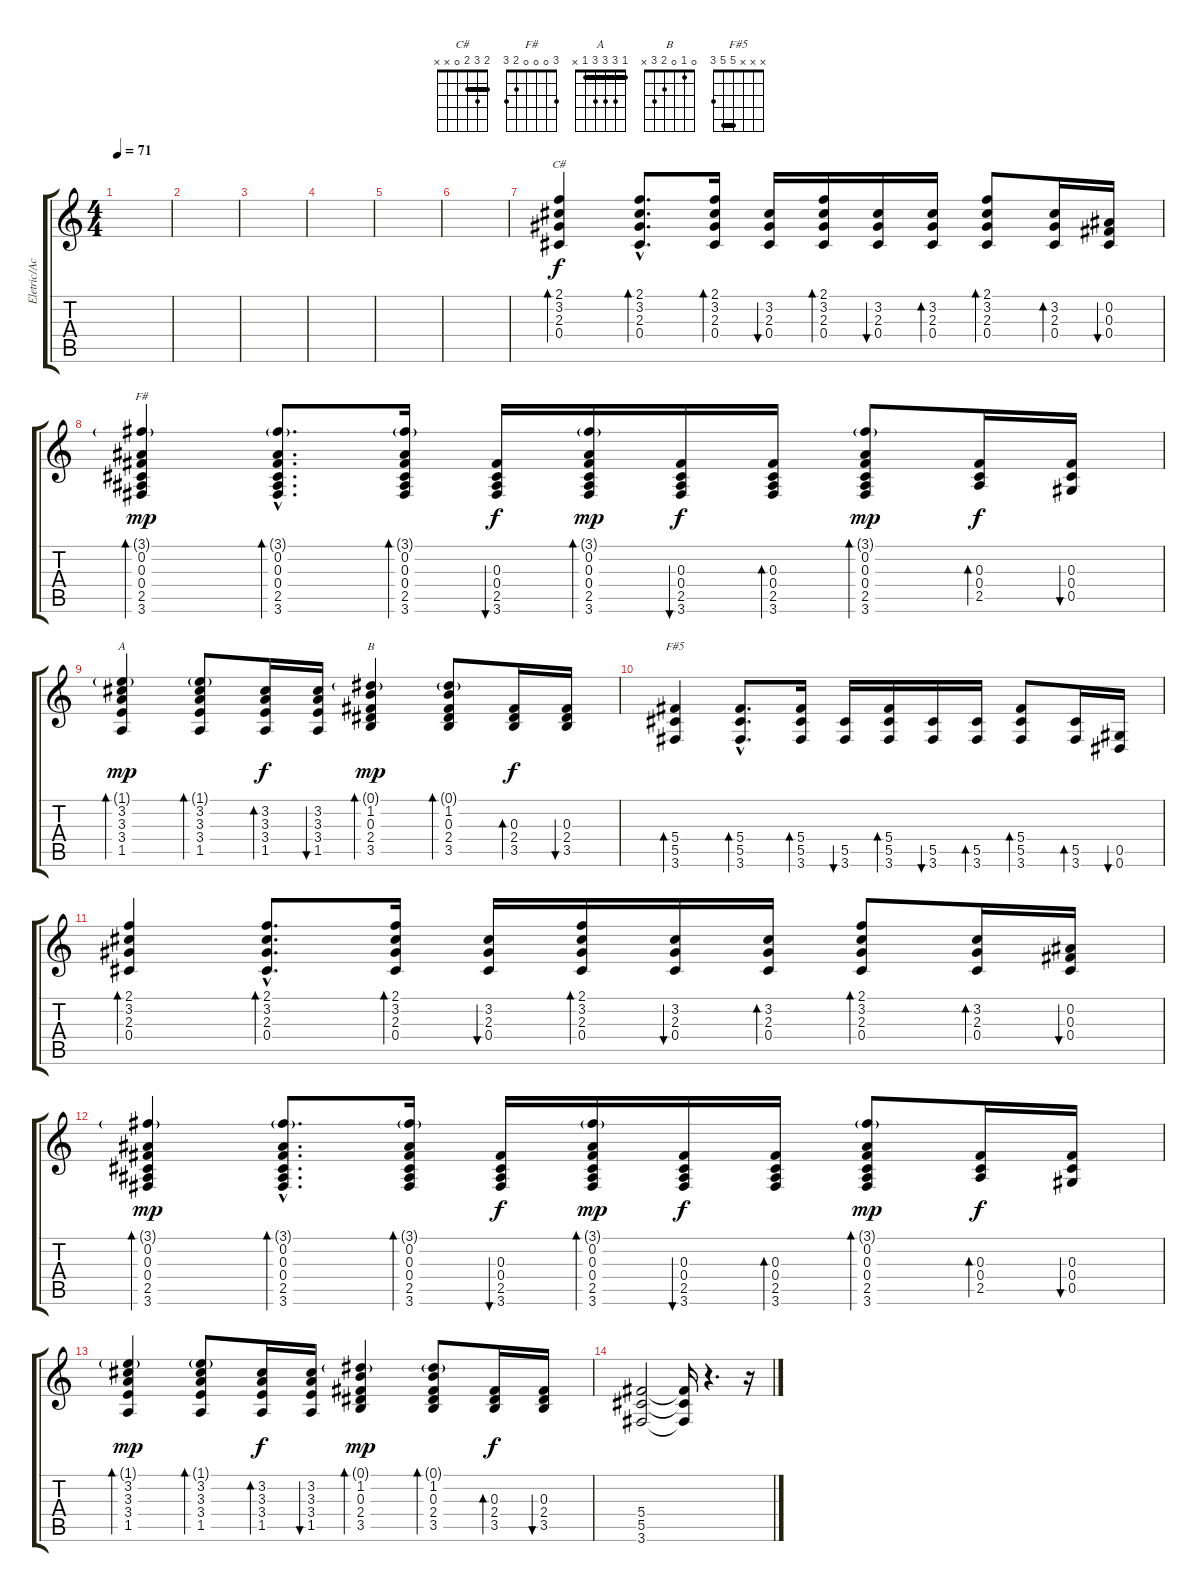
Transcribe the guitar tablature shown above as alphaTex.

\track ("Eletric/Acoustic Guitar (Clean)" "Eletric/Ac") {instrument electricguitarclean}
\staff {score tabs}
\tuning (Eb4 Bb3 Gb3 Db3 Ab2 Eb2) {hide}
\chord ("C#" 2 3 2 0 x x) {barre 2}
\chord ("F#" 3 0 0 0 2 3)
\chord ("A" 1 3 3 3 1 x) {barre 1}
\chord ("B" 0 1 0 2 3 x)
\chord ("F#5" x x x 5 5 3) {barre 5}
\ts (4 4)
\tempo 71
\clef g2
\ks c
|
|
|
|
|
|
(2.1 3.2 2.3 0.4).4{bd 30 ch "C#" volume 8 instrument acousticguitarsteel} (2.1{hac} 3.2{hac} 2.3{hac} 0.4{hac}).8{d bd 30} (2.1 3.2 2.3 0.4).16{bd 30} (3.2 2.3 0.4).16{bu 30} (2.1 3.2 2.3 0.4).16{bd 30} (3.2 2.3 0.4).16{bu 30} (3.2 2.3 0.4).16{bd 30} (2.1 3.2 2.3 0.4).8{bd 30} (3.2 2.3 0.4).16{bd 30} (0.2 0.3 0.4).16{bu 30} |
(3.1{g} 0.2 0.3 0.4 2.5 3.6).4{bd 30 ch "F#" dy mp} (3.1{g hac} 0.2{hac} 0.3{hac} 0.4{hac} 2.5{hac} 3.6{hac}).8{d bd 30} (3.1{g} 0.2 0.3 0.4 2.5 3.6).16{bd 30} (0.3 0.4 2.5 3.6).16{bu 30 dy f} (3.1{g} 0.2 0.3 0.4 2.5 3.6).16{bd 30 dy mp} (0.3 0.4 2.5 3.6).16{bu 30 dy f} (0.3 0.4 2.5 3.6).16{bd 30} (3.1{g} 0.2 0.3 0.4 2.5 3.6).8{bd 30 dy mp} (0.3 0.4 2.5).16{bd 30 dy f} (0.3 0.4 0.5).16{bu 30} |
(1.1{g} 3.2 3.3 3.4 1.5).4{bd 30 ch "A" dy mp} (1.1{g} 3.2 3.3 3.4 1.5).8{bd 30} (3.2 3.3 3.4 1.5).16{bd 30 dy f} (3.2 3.3 3.4 1.5).16{bu 30} (0.1{g} 1.2 0.3 2.4 3.5).4{bd 30 ch "B" dy mp} (0.1{g} 1.2 0.3 2.4 3.5).8{bd 30} (0.3 2.4 3.5).16{bd 30 dy f} (0.3 2.4 3.5).16{bu 30} |
(5.4 5.5 3.6).4{bd 30 ch "F#5"} (5.4{hac} 5.5{hac} 3.6{hac}).8{d bd 30} (5.4 5.5 3.6).16{bd 30} (5.5 3.6).16{bu 30} (5.4 5.5 3.6).16{bd 30} (5.5 3.6).16{bu 30} (5.5 3.6).16{bd 30} (5.4 5.5 3.6).8{bd 30} (5.5 3.6).16{bd 30} (0.5 0.6).16{bu 30} |
(2.1 3.2 2.3 0.4).4{bd 30 volume 8 instrument acousticguitarsteel} (2.1{hac} 3.2{hac} 2.3{hac} 0.4{hac}).8{d bd 30} (2.1 3.2 2.3 0.4).16{bd 30} (3.2 2.3 0.4).16{bu 30} (2.1 3.2 2.3 0.4).16{bd 30} (3.2 2.3 0.4).16{bu 30} (3.2 2.3 0.4).16{bd 30} (2.1 3.2 2.3 0.4).8{bd 30} (3.2 2.3 0.4).16{bd 30} (0.2 0.3 0.4).16{bu 30} |
(3.1{g} 0.2 0.3 0.4 2.5 3.6).4{bd 30 dy mp} (3.1{g hac} 0.2{hac} 0.3{hac} 0.4{hac} 2.5{hac} 3.6{hac}).8{d bd 30} (3.1{g} 0.2 0.3 0.4 2.5 3.6).16{bd 30} (0.3 0.4 2.5 3.6).16{bu 30 dy f} (3.1{g} 0.2 0.3 0.4 2.5 3.6).16{bd 30 dy mp} (0.3 0.4 2.5 3.6).16{bu 30 dy f} (0.3 0.4 2.5 3.6).16{bd 30} (3.1{g} 0.2 0.3 0.4 2.5 3.6).8{bd 30 dy mp} (0.3 0.4 2.5).16{bd 30 dy f} (0.3 0.4 0.5).16{bu 30} |
(1.1{g} 3.2 3.3 3.4 1.5).4{bd 30 dy mp} (1.1{g} 3.2 3.3 3.4 1.5).8{bd 30} (3.2 3.3 3.4 1.5).16{bd 30 dy f} (3.2 3.3 3.4 1.5).16{bu 30} (0.1{g} 1.2 0.3 2.4 3.5).4{bd 30 dy mp} (0.1{g} 1.2 0.3 2.4 3.5).8{bd 30} (0.3 2.4 3.5).16{bd 30 dy f} (0.3 2.4 3.5).16{bu 30} |
(5.4 5.5 3.6).2 (5.4{t} 5.5{t} 3.6{t}).16 r.4{d} r.16
